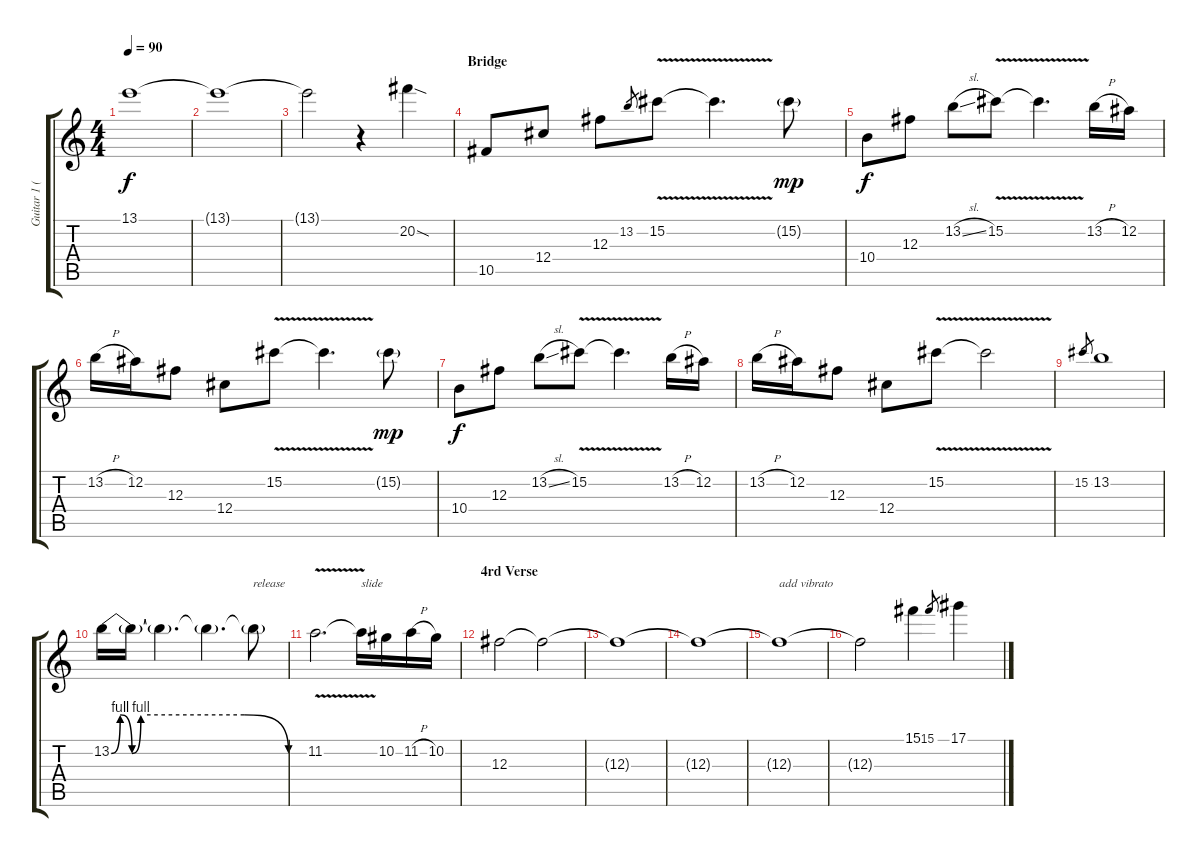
\track ("Guitar 1 (Slash)" "Guitar 1 (") {instrument overdrivenguitar}
\staff {score tabs}
\tuning (Eb4 Bb3 Gb3 Db3 Ab2 Eb2) {hide}
\ts (4 4)
\tempo 90
\clef g2
\ks c
13.1{t}.1{dy f} |
13.1{t}.1 |
13.1{t}.2 r.4 20.2{sod}.4 |
\section ("" "Bridge")
10.5.8 12.4.8 12.3.8 13.2.8{gr} 15.2{v}.8 15.2{t}.4{d} 15.2{g}.8{dy mp} |
10.4.8{dy f} 12.3.8 13.2{sl}.8 15.2{v}.8 15.2{t}.4{d} 13.2{h}.16 12.2.16 |
13.2{h}.16 12.2.16 12.3.8 12.4.8 15.2{v}.8 15.2{t}.4{d} 15.2{g}.8{dy mp} |
10.4.8{dy f} 12.3.8 13.2{sl}.8 15.2{v}.8 15.2{t}.4{d} 13.2{h}.16 12.2.16 |
13.2{h}.16 12.2.16 12.3.8 12.4.8 15.2{v}.8 15.2{t}.2 |
15.2.8{gr} 13.2.1 |
13.2{be (custom 0 0 3 4 7 0 10 4 45 4 60 0)}.16 13.2{t}.16 13.2{t}.4{d} 13.2{t}.4{d} 13.2{t}.8{txt "release"} |
11.2{v}.2{d} 11.2{t}.16{txt "slide"} 10.2.16 11.2{h}.16 10.2.16 |
\section ("" "4rd Verse")
12.3.2 12.3{t}.2 |
12.3{t}.1 |
12.3{t}.1 |
12.3{t}.1{txt "add vibrato"} |
12.3{t}.2 15.1.4 15.1.8{gr} 17.1.4
